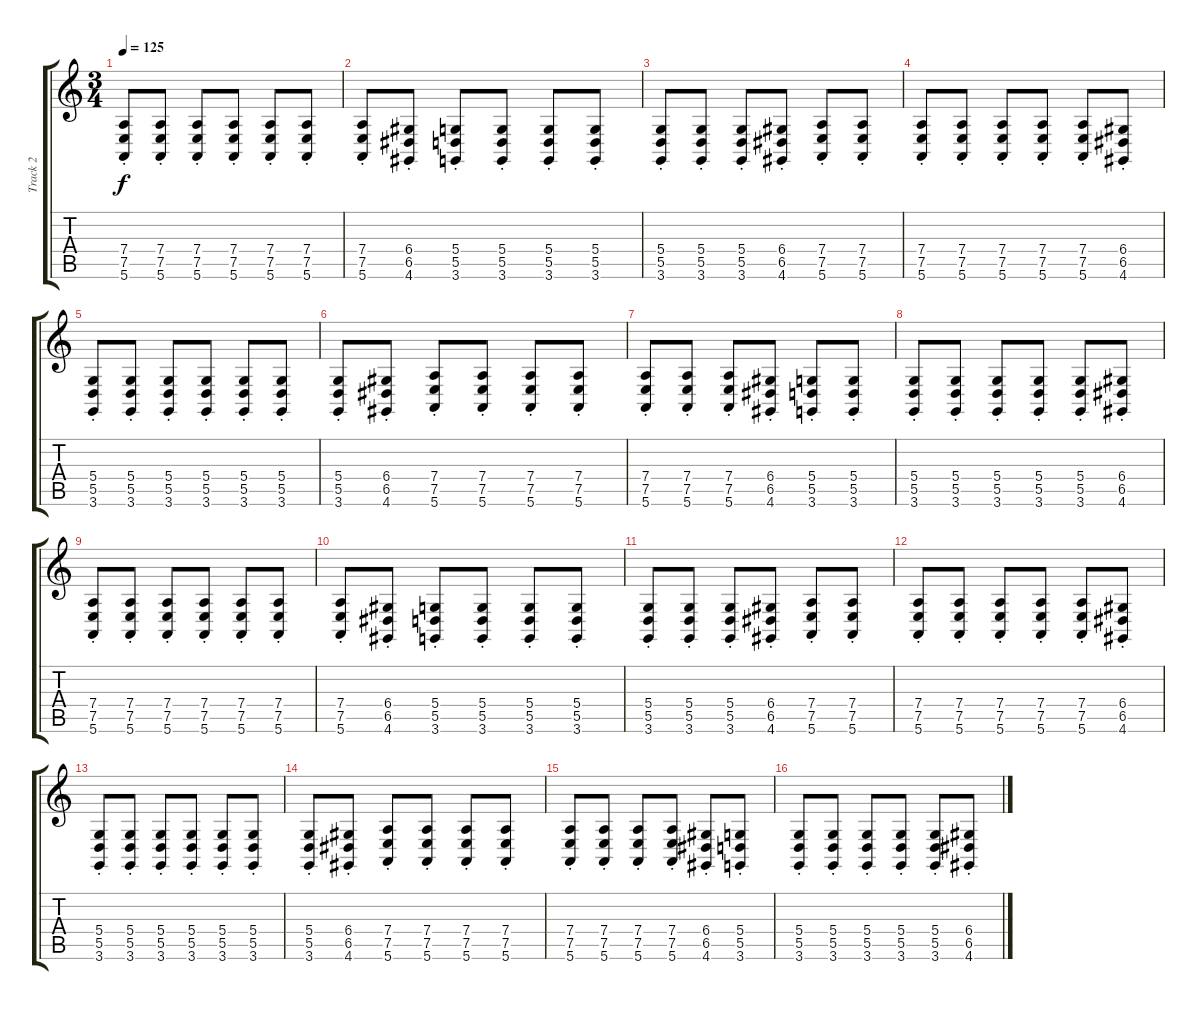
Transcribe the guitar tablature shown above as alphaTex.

\track ("Track 2" "Track 2") {instrument acousticgrandpiano}
\staff {score tabs}
\tuning (E4 B3 G3 D3 A2 E2) {hide}
\ts (3 4)
\tempo 125
\clef g2
\ks c
(7.4 7.5 5.6{st}).8{dy f} (7.4 7.5 5.6{st}).8 (7.4 7.5 5.6{st}).8 (7.4 7.5 5.6{st}).8 (7.4 7.5 5.6{st}).8 (7.4 7.5 5.6{st}).8 |
(7.4{st} 7.5{st} 5.6{st}).8 (6.4{st} 6.5{st} 4.6{st}).8 (5.4{st} 5.5{st} 3.6{st}).8 (5.4{st} 5.5{st} 3.6{st}).8 (5.4{st} 5.5{st} 3.6{st}).8 (5.4{st} 5.5{st} 3.6{st}).8 |
(5.4{st} 5.5{st} 3.6{st}).8 (5.4{st} 5.5{st} 3.6{st}).8 (5.4{st} 5.5{st} 3.6{st}).8 (6.4{st} 6.5{st} 4.6{st}).8 (7.4{st} 7.5{st} 5.6{st}).8 (7.4{st} 7.5{st} 5.6{st}).8 |
(7.4{st} 7.5{st} 5.6{st}).8 (7.4{st} 7.5{st} 5.6{st}).8 (7.4{st} 7.5{st} 5.6{st}).8 (7.4{st} 7.5{st} 5.6{st}).8 (7.4{st} 7.5{st} 5.6{st}).8 (6.4{st} 6.5{st} 4.6{st}).8 |
(5.4{st} 5.5{st} 3.6{st}).8 (5.4{st} 5.5{st} 3.6{st}).8 (5.4{st} 5.5{st} 3.6{st}).8 (5.4{st} 5.5{st} 3.6{st}).8 (5.4{st} 5.5{st} 3.6{st}).8 (5.4{st} 5.5{st} 3.6{st}).8 |
(5.4{st} 5.5{st} 3.6{st}).8 (6.4{st} 6.5{st} 4.6{st}).8 (7.4{st} 7.5{st} 5.6{st}).8 (7.4{st} 7.5{st} 5.6{st}).8 (7.4{st} 7.5{st} 5.6{st}).8 (7.4{st} 7.5{st} 5.6{st}).8 |
(7.4{st} 7.5{st} 5.6{st}).8 (7.4{st} 7.5{st} 5.6{st}).8 (7.4{st} 7.5{st} 5.6{st}).8 (6.4{st} 6.5{st} 4.6{st}).8 (5.4{st} 5.5{st} 3.6{st}).8 (5.4{st} 5.5{st} 3.6{st}).8 |
(5.4 5.5 3.6{st}).8 (5.4 5.5 3.6{st}).8 (5.4 5.5 3.6{st}).8 (5.4 5.5 3.6{st}).8 (5.4 5.5 3.6{st}).8 (6.4 6.5 4.6{st}).8 |
(7.4 7.5 5.6{st}).8 (7.4 7.5 5.6{st}).8 (7.4 7.5 5.6{st}).8 (7.4 7.5 5.6{st}).8 (7.4 7.5 5.6{st}).8 (7.4 7.5 5.6{st}).8 |
(7.4{st} 7.5{st} 5.6{st}).8 (6.4{st} 6.5{st} 4.6{st}).8 (5.4{st} 5.5{st} 3.6{st}).8 (5.4{st} 5.5{st} 3.6{st}).8 (5.4{st} 5.5{st} 3.6{st}).8 (5.4{st} 5.5{st} 3.6{st}).8 |
(5.4{st} 5.5{st} 3.6{st}).8 (5.4{st} 5.5{st} 3.6{st}).8 (5.4{st} 5.5{st} 3.6{st}).8 (6.4{st} 6.5{st} 4.6{st}).8 (7.4{st} 7.5{st} 5.6{st}).8 (7.4{st} 7.5{st} 5.6{st}).8 |
(7.4{st} 7.5{st} 5.6{st}).8 (7.4{st} 7.5{st} 5.6{st}).8 (7.4{st} 7.5{st} 5.6{st}).8 (7.4{st} 7.5{st} 5.6{st}).8 (7.4{st} 7.5{st} 5.6{st}).8 (6.4{st} 6.5{st} 4.6{st}).8 |
(5.4{st} 5.5{st} 3.6{st}).8 (5.4{st} 5.5{st} 3.6{st}).8 (5.4{st} 5.5{st} 3.6{st}).8 (5.4{st} 5.5{st} 3.6{st}).8 (5.4{st} 5.5{st} 3.6{st}).8 (5.4{st} 5.5{st} 3.6{st}).8 |
(5.4{st} 5.5{st} 3.6{st}).8 (6.4{st} 6.5{st} 4.6{st}).8 (7.4{st} 7.5{st} 5.6{st}).8 (7.4{st} 7.5{st} 5.6{st}).8 (7.4{st} 7.5{st} 5.6{st}).8 (7.4{st} 7.5{st} 5.6{st}).8 |
(7.4{st} 7.5{st} 5.6{st}).8 (7.4{st} 7.5{st} 5.6{st}).8 (7.4{st} 7.5{st} 5.6{st}).8 (7.4{st} 7.5{st} 5.6{st}).8 (6.4{st} 6.5{st} 4.6{st}).8 (5.4{st} 5.5{st} 3.6{st}).8 |
(5.4 5.5 3.6{st}).8 (5.4 5.5 3.6{st}).8 (5.4 5.5 3.6{st}).8 (5.4 5.5 3.6{st}).8 (5.4 5.5 3.6{st}).8 (6.4 6.5 4.6{st}).8
